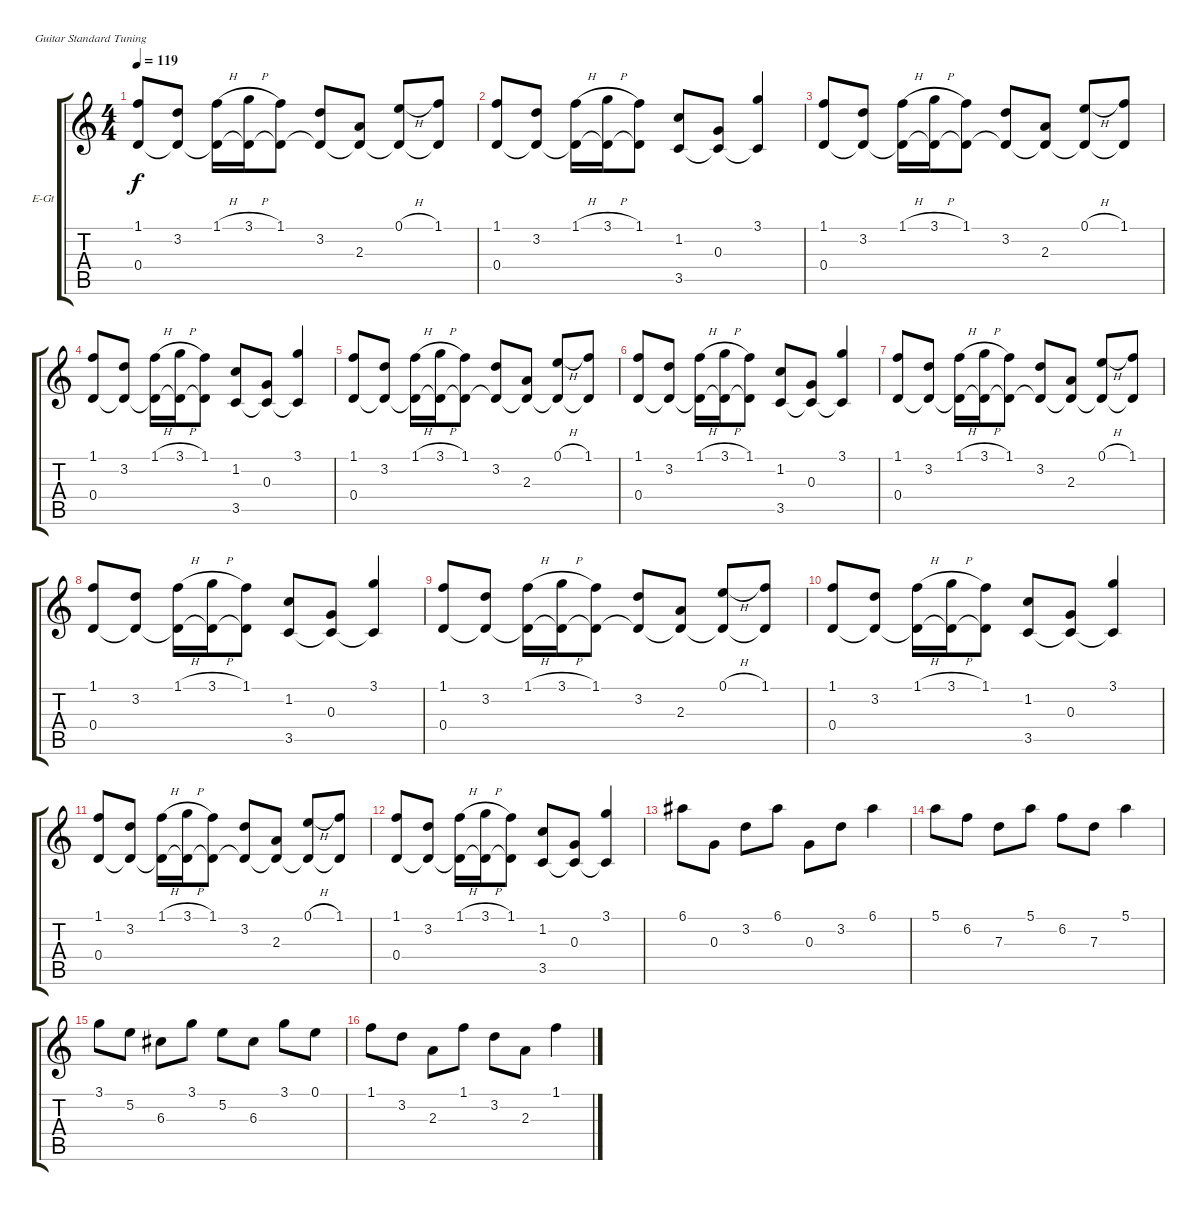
\defaultSystemsLayout 4
\bracketExtendMode groupsimilarinstruments
\firstSystemTrackNameOrientation horizontal
\otherSystemsTrackNameOrientation horizontal
\track ("Electric Guitar" "E-Gt") {instrument electricguitarclean}
\staff {score tabs}
\tuning (E4 B3 G3 D3 A2 E2)
\ts (4 4)
\tempo 119
\clef g2
\ks c
(1.1 0.4).8{dy f instrument electricguitarclean} (3.2 0.4{t}).8 (1.1{h} 0.4{t}).16 (3.1{h} 0.4{t}).16 (1.1 0.4{t}).8 (3.2 0.4{t}).8 (2.3 0.4{t}).8 (0.1{h} 0.4{t}).8 (1.1 0.4{t}).8 |
(1.1 0.4).8 (3.2 0.4{t}).8 (1.1{h} 0.4{t}).16 (3.1{h} 0.4{t}).16 (1.1 0.4{t}).8 (1.2 3.5).8 (0.3 3.5{t}).8 (3.1 3.5{t}).4 |
(1.1 0.4).8 (3.2 0.4{t}).8 (1.1{h} 0.4{t}).16 (3.1{h} 0.4{t}).16 (1.1 0.4{t}).8 (3.2 0.4{t}).8 (2.3 0.4{t}).8 (0.1{h} 0.4{t}).8 (1.1 0.4{t}).8 |
(1.1 0.4).8 (3.2 0.4{t}).8 (1.1{h} 0.4{t}).16 (3.1{h} 0.4{t}).16 (1.1 0.4{t}).8 (1.2 3.5).8 (0.3 3.5{t}).8 (3.1 3.5{t}).4 |
(1.1 0.4).8 (3.2 0.4{t}).8 (1.1{h} 0.4{t}).16 (3.1{h} 0.4{t}).16 (1.1 0.4{t}).8 (3.2 0.4{t}).8 (2.3 0.4{t}).8 (0.1{h} 0.4{t}).8 (1.1 0.4{t}).8 |
(1.1 0.4).8 (3.2 0.4{t}).8 (1.1{h} 0.4{t}).16 (3.1{h} 0.4{t}).16 (1.1 0.4{t}).8 (1.2 3.5).8 (0.3 3.5{t}).8 (3.1 3.5{t}).4 |
(1.1 0.4).8 (3.2 0.4{t}).8 (1.1{h} 0.4{t}).16 (3.1{h} 0.4{t}).16 (1.1 0.4{t}).8 (3.2 0.4{t}).8 (2.3 0.4{t}).8 (0.1{h} 0.4{t}).8 (1.1 0.4{t}).8 |
(1.1 0.4).8 (3.2 0.4{t}).8 (1.1{h} 0.4{t}).16 (3.1{h} 0.4{t}).16 (1.1 0.4{t}).8 (1.2 3.5).8 (0.3 3.5{t}).8 (3.1 3.5{t}).4 |
(1.1 0.4).8 (3.2 0.4{t}).8 (1.1{h} 0.4{t}).16 (3.1{h} 0.4{t}).16 (1.1 0.4{t}).8 (3.2 0.4{t}).8 (2.3 0.4{t}).8 (0.1{h} 0.4{t}).8 (1.1 0.4{t}).8 |
(1.1 0.4).8 (3.2 0.4{t}).8 (1.1{h} 0.4{t}).16 (3.1{h} 0.4{t}).16 (1.1 0.4{t}).8 (1.2 3.5).8 (0.3 3.5{t}).8 (3.1 3.5{t}).4 |
(1.1 0.4).8 (3.2 0.4{t}).8 (1.1{h} 0.4{t}).16 (3.1{h} 0.4{t}).16 (1.1 0.4{t}).8 (3.2 0.4{t}).8 (2.3 0.4{t}).8 (0.1{h} 0.4{t}).8 (1.1 0.4{t}).8 |
(1.1 0.4).8 (3.2 0.4{t}).8 (1.1{h} 0.4{t}).16 (3.1{h} 0.4{t}).16 (1.1 0.4{t}).8 (1.2 3.5).8 (0.3 3.5{t}).8 (3.1 3.5{t}).4 |
6.1.8 0.3.8 3.2.8 6.1.8 0.3.8 3.2.8 6.1.4 |
5.1.8 6.2.8 7.3.8 5.1.8 6.2.8 7.3.8 5.1.4 |
3.1.8 5.2.8 6.3.8 3.1.8 5.2.8 6.3.8 3.1.8 0.1.8 |
1.1.8 3.2.8 2.3.8 1.1.8 3.2.8 2.3.8 1.1.4
